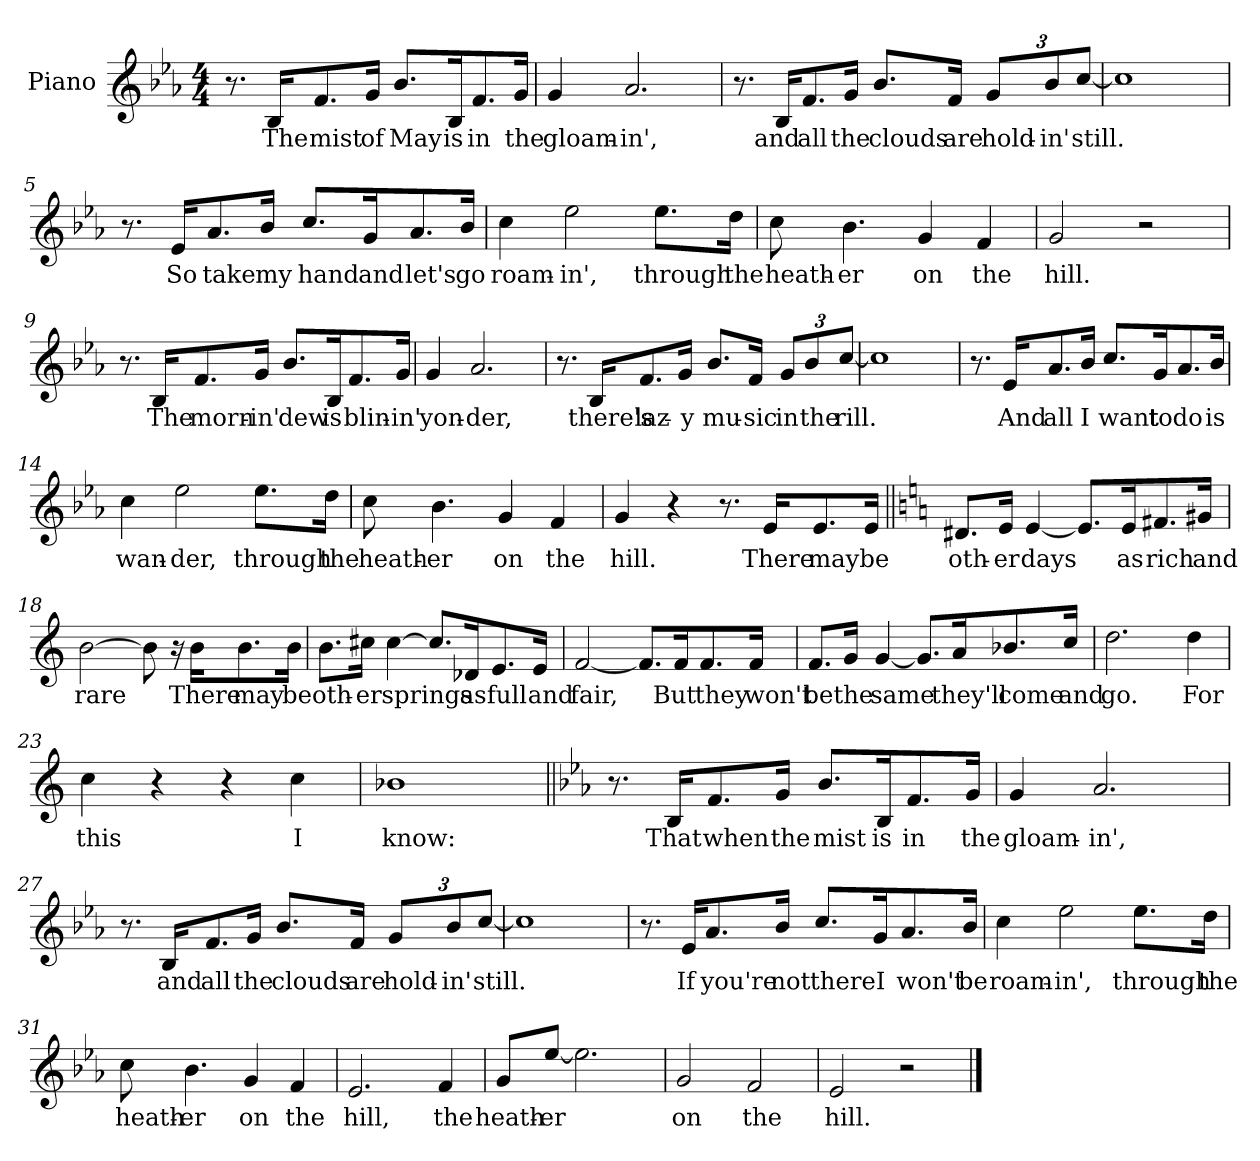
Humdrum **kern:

**kern	**text
*part1	*part1
*staff1	*staff1
*I"Piano	*
*I'Pno.	*
*clefG2	*
*k[b-e-a-]	*
*E-:	*
*M4/4	*
=1	=1
8.r	.
16B-/KL	The
8.f/	mist
16g/Jk	of
8.b-/L	May
16B-/K	is
8.f/	in
16g/Jk	the
=2	=2
4g/	gloam-
2.a-/	-in',
=3	=3
8.r	.
16B-/KL	and
8.f/	all
16g/Jk	the
8.b-/L	clouds
16f/Jk	are
*Xbrackettup	*
12g/L	hold-
12b-/	-in'
[12cc/J	still.
=4	=4
1cc]	.
!!LO:LB:g=z
=5	=5
8.r	.
16e-/KL	So
8.a-/	take
16b-/Jk	my
8.cc/L	hand
16g/K	and
8.a-/	let's
16b-/Jk	go
=6	=6
4cc\	roam-
2ee-\	-in',
8.ee-\L	through
16dd\Jk	the
=7	=7
8cc\	heath-
4.b-\	-er
4g/	on
4f/	the
=8	=8
2g/	hill.
2r	.
!!LO:LB:g=z
=9	=9
8.r	.
16B-/KL	The
8.f/	morn-
16g/Jk	-in'
8.b-/L	dew
16B-/K	is
8.f/	blin-
16g/Jk	-in'
=10	=10
4g/	yon-
2.a-/	-der,
=11	=11
8.r	.
16B-/KL	there's
8.f/	laz-
16g/Jk	-y
8.b-/L	mu-
16f/Jk	-sic
12g/L	in
12b-/	the
[12cc/J	rill.
=12	=12
1cc]	.
!!LO:LB:g=z
=13	=13
8.r	.
16e-/KL	And
8.a-/	all
16b-/Jk	I
8.cc/L	want
16g/K	to
8.a-/	do
16b-/Jk	is
=14	=14
4cc\	wan-
2ee-\	-der,
8.ee-\L	through
16dd\Jk	the
=15	=15
8cc\	heath-
4.b-\	-er
4g/	on
4f/	the
=16	=16
4g/	hill.
4r	.
8.r	.
16e-/KL	There
8.e-/	may
16e-/Jk	be
!!LO:LB:g=z
=17||	=17||
*k[]	*
*C:	*
8.d#X/L	oth-
16e/Jk	-er
[4e/	days
8.e/L]	.
16e/K	as
8.f#X/	rich
16g#X/Jk	and
=18	=18
[2b\	rare
8b\]	.
16r	.
16b\KL	There
8.b\	may
16b\Jk	be
=19	=19
8.b\L	oth-
16cc#X\Jk	-er
[4cc#\	springs
8.cc#/L]	.
16d-X/K	as
8.e/	full
16e/Jk	and
!!LO:LB:g=z
=20	=20
[2f/	fair,
8.f/L]	.
16f/K	But
8.f/	they
16f/Jk	won't
=21	=21
8.f/L	be
16g/Jk	the
[4g/	same
8.g/L]	.
16a/K	they'll
8.b-X/	come
16cc/Jk	and
=22	=22
2.dd\	go.
4dd\	For
=23	=23
4cc\	this
4r	.
4r	.
4cc\	I
!!LO:LB:g=z
=24	=24
1b-X	know:
=25||	=25||
*k[b-e-a-]	*
*E-:	*
8.r	.
16B-/KL	That
8.f/	when
16g/Jk	the
8.b-/L	mist
16B-/K	is
8.f/	in
16g/Jk	the
=26	=26
4g/	gloam-
2.a-/	-in',
=27	=27
8.r	.
16B-/KL	and
8.f/	all
16g/Jk	the
8.b-/L	clouds
16f/Jk	are
12g/L	hold-
12b-/	-in'
[12cc/J	still.
!!LO:LB:g=z
=28	=28
1cc]	.
=29	=29
8.r	.
16e-/KL	If
8.a-/	you're
16b-/Jk	not
8.cc/L	there
16g/K	I
8.a-/	won't
16b-/Jk	be
=30	=30
4cc\	roam-
2ee-\	-in',
8.ee-\L	through
16dd\Jk	the
=31	=31
8cc\	heath-
4.b-\	-er
4g/	on
4f/	the
!!LO:LB:g=z
=32	=32
2.e-/	hill,
4f/	the
=33	=33
8g/L	heath-
[8ee-/J	-er
2.ee-\]	.
=34	=34
2g/	on
2f/	the
=35	=35
2e-/	hill.
2r	.
==	==
*-	*-
